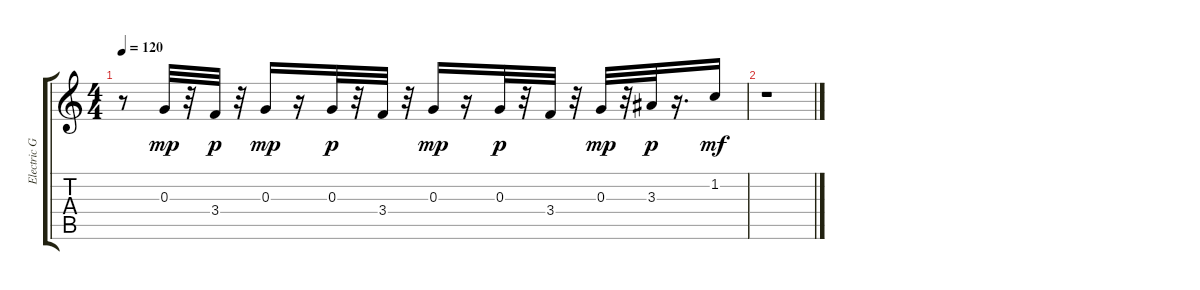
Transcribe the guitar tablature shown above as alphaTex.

\track ("Electric Guitar" "Electric G") {instrument electricguitarmuted}
\staff {score tabs}
\tuning (E4 B3 G3 D3 A2 E2) {hide}
\ts (4 4)
\tempo 120
\clef g2
\ks c
r.8{dy mf} 0.3.32{dy mp} r.32 3.4.32{dy p} r.32 0.3.16{dy mp} r.16 0.3.32{dy p} r.32 3.4.32 r.32 0.3.16{dy mp} r.16 0.3.32{dy p} r.32 3.4.32 r.32 0.3.32{dy mp} r.32 3.3.32{dy p} r.16{d} 1.2.16{dy mf} |
r.1
